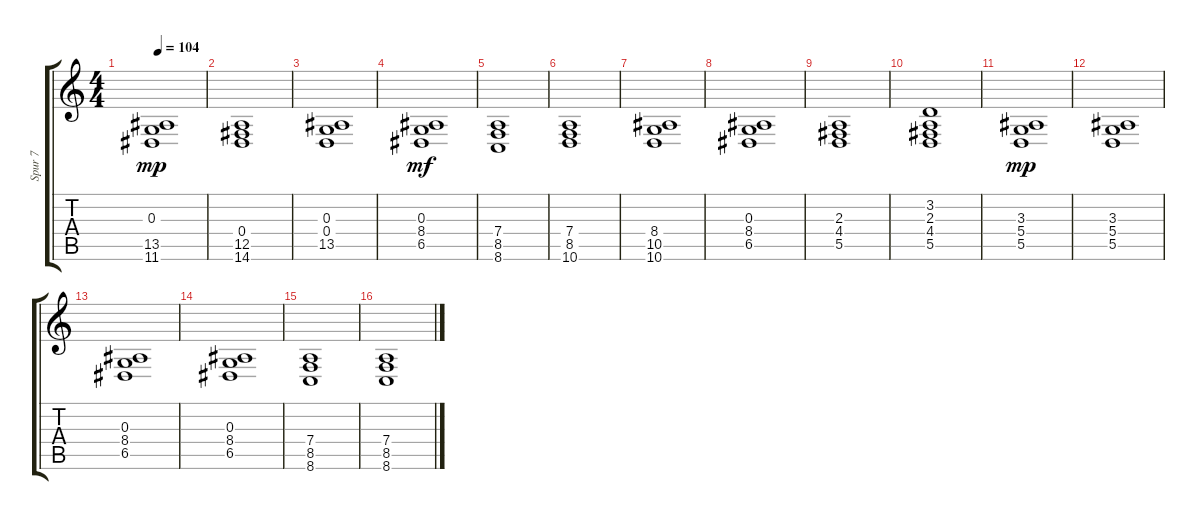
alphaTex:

\track ("Spur 7" "Spur 7") {instrument synthstrings1}
\staff {score tabs}
\tuning (E4 B3 G3 D3 A2 E2) {hide}
\ts (4 4)
\tempo 104
\clef g2
\ks c
(0.3 13.5 11.6).1{dy mp} |
(0.4 12.5 14.6).1 |
(0.3 0.4 13.5).1 |
(0.3 8.4 6.5).1{dy mf} |
(7.4 8.5 8.6).1 |
(7.4 8.5 10.6).1 |
(8.4 10.5 10.6).1 |
(0.3 8.4 6.5).1 |
(2.3 4.4 5.5).1 |
(3.2 2.3 4.4 5.5).1 |
(3.3 5.4 5.5).1{dy mp} |
(3.3 5.4 5.5).1 |
(0.3 8.4 6.5).1 |
(0.3 8.4 6.5).1 |
(7.4 8.5 8.6).1 |
(7.4 8.5 8.6).1
